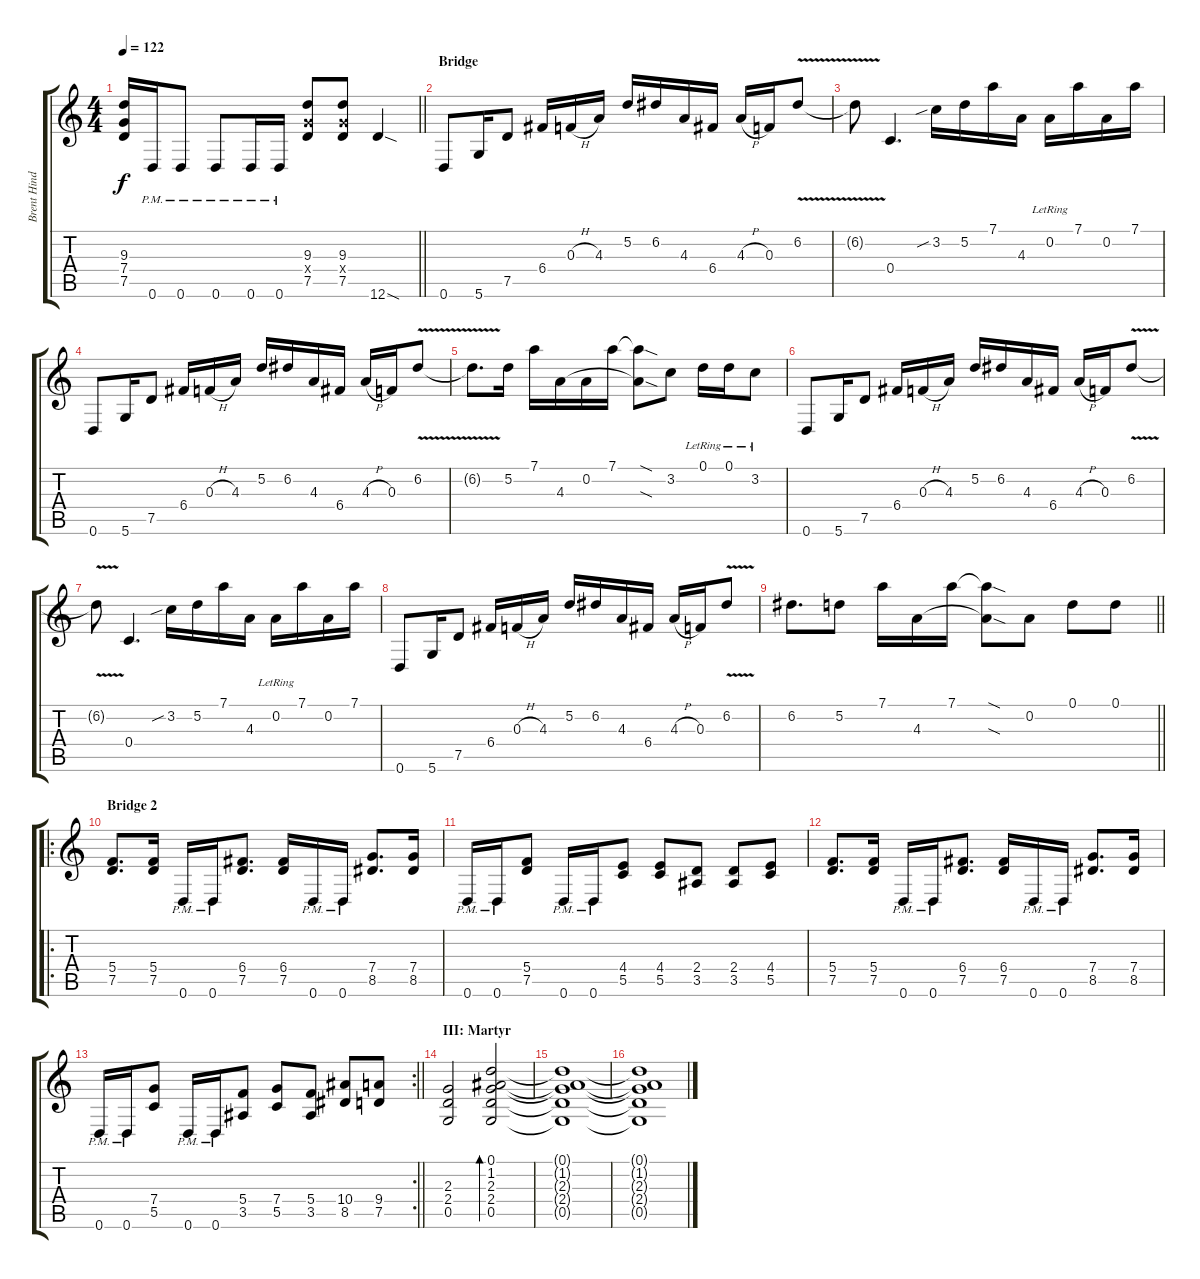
\track ("Brent Hinds" "Brent Hind") {instrument overdrivenguitar}
\staff {score tabs}
\tuning (D4 A3 F3 C3 G2 D2) {hide}
\ts (4 4)
\tempo 122
\clef g2
\barLineRight lightlight
\ks c
(9.3{t} 7.4{t} 7.5{t}).16{dy f} 0.6{pm}.16 0.6{pm}.8 0.6{pm}.8 0.6{pm}.16 0.6{pm}.16 (9.3 7.4{x} 7.5).8 (9.3 7.4{x} 7.5).8 12.6{sod}.4 |
\section ("" "Bridge")
0.6.8 5.6.16 7.5.8 6.4.16 0.3{h}.16 4.3.16 5.2.16 6.2.16 4.3.16 6.4.16 4.3{h}.16 0.3.16 6.2{v}.8 |
6.2{t}.8 0.4.4{d} 3.2{sib}.16 5.2.16 7.1.16 4.3.16 0.2{lr}.16 7.1.16 0.2.16 7.1.16 |
0.6.8 5.6.16 7.5.8 6.4.16 0.3{h}.16 4.3.16 5.2.16 6.2.16 4.3.16 6.4.16 4.3{h}.16 0.3.16 6.2{v}.8 |
6.2{t}.8{d} 5.2.16 7.1.16 4.3.16 0.2.16 7.1.16 (7.1{sod t} 4.3{sod t}).8 3.2.8 0.1{lr}.16 0.1{lr}.16 3.2{lr}.8 |
0.6.8 5.6.16 7.5.8 6.4.16 0.3{h}.16 4.3.16 5.2.16 6.2.16 4.3.16 6.4.16 4.3{h}.16 0.3.16 6.2{v}.8 |
6.2{t}.8 0.4.4{d} 3.2{sib}.16 5.2.16 7.1.16 4.3.16 0.2{lr}.16 7.1.16 0.2.16 7.1.16 |
0.6.8 5.6.16 7.5.8 6.4.16 0.3{h}.16 4.3.16 5.2.16 6.2.16 4.3.16 6.4.16 4.3{h}.16 0.3.16 6.2{v}.8 |
\barLineRight lightlight
6.2.8{d} 5.2.8 7.1.16 4.3.16 7.1.16 (7.1{sod t} 4.3{sod t}).8 0.2.8 0.1.8 0.1.8 |
\ro
\section ("" "Bridge 2")
(5.4 7.5).8{d} (5.4 7.5).16 0.6{pm}.16 0.6{pm}.16 (6.4 7.5).8{d} (6.4 7.5).16 0.6{pm}.16 0.6{pm}.16 (7.4 8.5).8{d} (7.4 8.5).16 |
0.6{pm}.16 0.6{pm}.16 (5.4 7.5).8 0.6{pm}.16 0.6{pm}.16 (4.4 5.5).8 (4.4 5.5).8 (2.4 3.5).8 (2.4 3.5).8 (4.4 5.5).8 |
(5.4 7.5).8{d} (5.4 7.5).16 0.6{pm}.16 0.6{pm}.16 (6.4 7.5).8{d} (6.4 7.5).16 0.6{pm}.16 0.6{pm}.16 (7.4 8.5).8{d} (7.4 8.5).16 |
\rc 2
\barLineRight lightlight
0.6{pm}.16 0.6{pm}.16 (7.4 5.5).8 0.6{pm}.16 0.6{pm}.16 (5.4 3.5).8 (7.4 5.5).8 (5.4 3.5).8 (10.4 8.5).8 (9.4 7.5).8 |
\section ("" "III: Martyr")
(2.3 2.4 0.5).2{instrument overdrivenguitar} (0.1 1.2 2.3 2.4 0.5).2{bd 60} |
(0.1{t} 1.2{t} 2.3{t} 2.4{t} 0.5{t}).1 |
(0.1{t} 1.2{t} 2.3{t} 2.4{t} 0.5{t}).1
